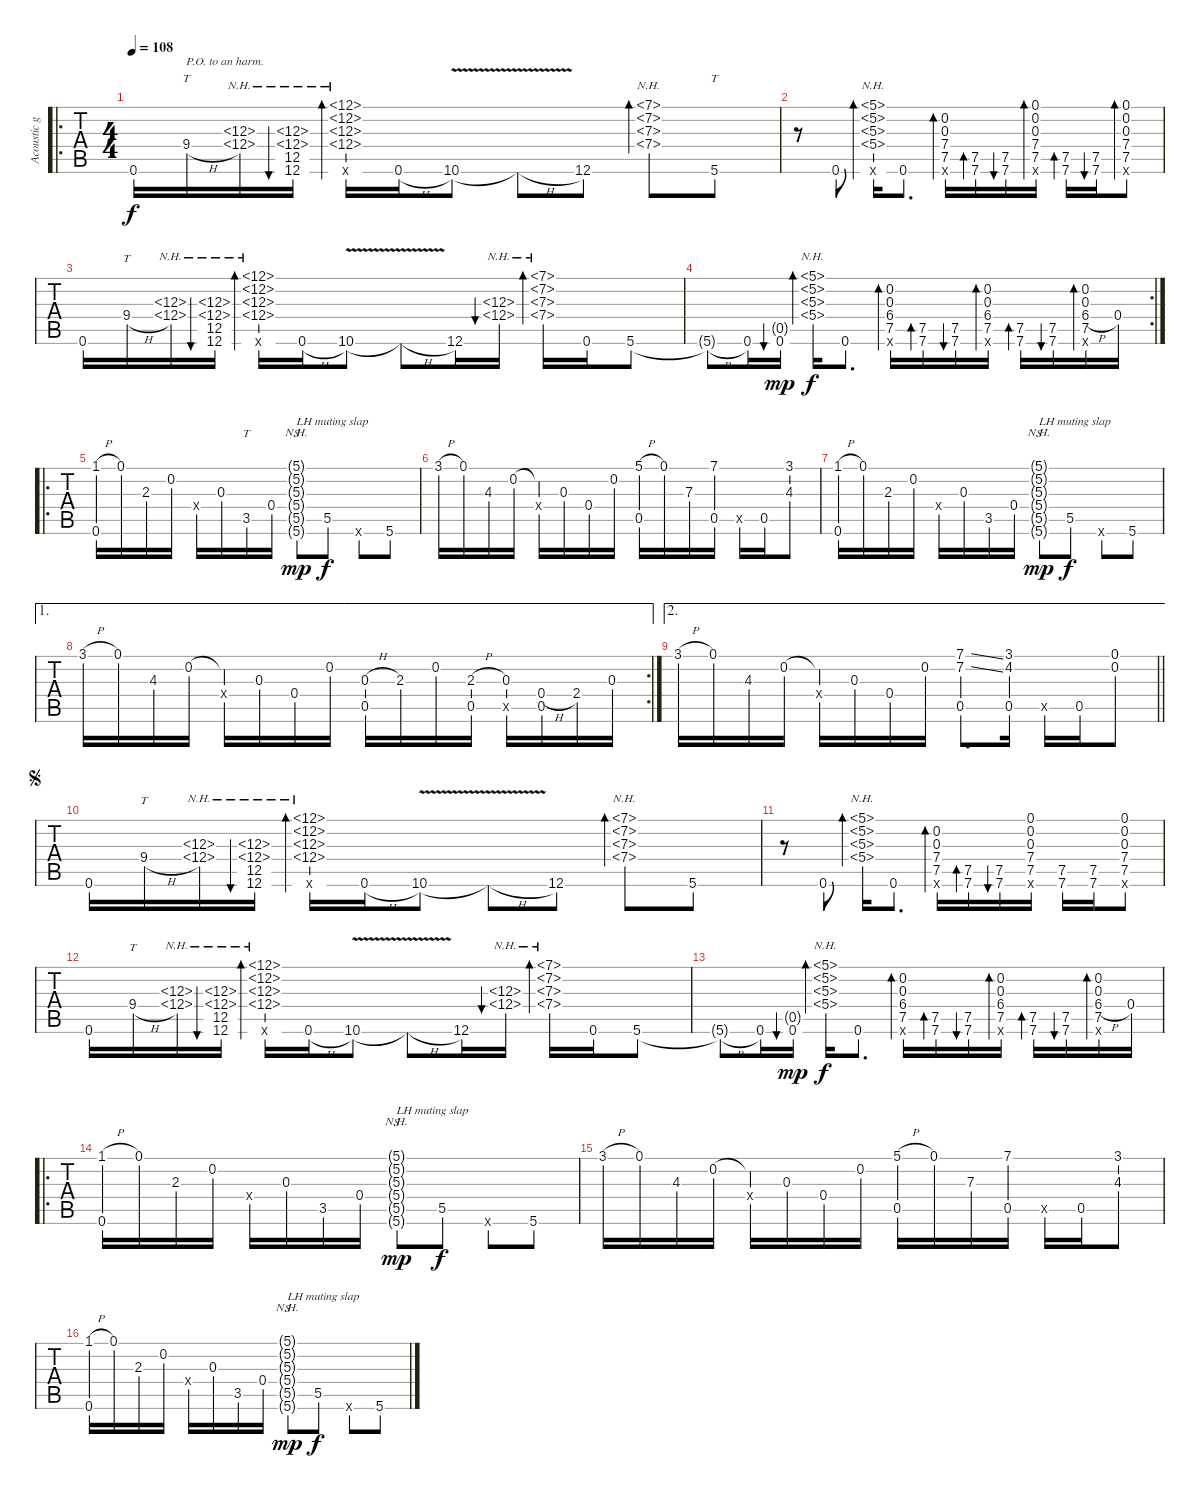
\track ("Acoustic guitar" "Acoustic g") {instrument acousticguitarsteel}
\staff {tabs}
\tuning (Eb4 B3 Gb3 E3 Ab2 Db2) {hide}
\ro
\ts (4 4)
\tempo 108
\clef g2
\ks b
0.6.16{dy f instrument acousticguitarsteel} 9.4{h lf 2}.16{tt txt "P.O. to an harm."} (12.3{nh} 12.4{nh}).16 (12.3{nh} 12.4{nh} 12.5 12.6{rf 1}).16{bu 60} (12.1{nh} 12.2{nh} 12.3{nh} 12.4{nh rf 3} 0.6{x rf 1}).16{bd 60} 0.6{h rf 1}.16 10.6{v lf 2}.8 10.6{h t}.8 12.6{lf 4}.8 (7.1{nh} 7.2{nh} 7.3{nh} 7.4{nh lf 2 rf 3}).8{bd 60} 5.6{st lf 2}.8{tt} |
\ks g#minor
r.8 0.6{rf 1}.8 (5.1{nh} 5.2{nh} 5.3{nh} 5.4{nh rf 3} 0.6{x rf 1}).16{bd 60} 0.6{rf 1}.8{d} (0.2 0.3 7.4 7.5{rf 3} 7.6{x rf 1}).16{bd 60} (7.5{rf 1} 7.6).16{bd 60} (7.5{rf 1} 7.6).16{bu 60} (0.1 0.2 0.3 7.4 7.5{rf 3} 7.6{x rf 1}).16{bd 60} (7.5{rf 1} 7.6).16{bd 60} (7.5{rf 1} 7.6).16{bu 60} (0.1 0.2 0.3 7.4 7.5{rf 3} 7.6{x rf 1}).8{bd 60} |
0.6.16 9.4{h}.16{tt} (12.3{nh} 12.4{nh}).16 (12.3{nh} 12.4{nh} 12.5 12.6).16{bu 60} (12.1{nh} 12.2{nh} 12.3{nh} 12.4{nh} 0.6{x}).16{bd 60} 0.6{h}.16 10.6{v}.8 10.6{h t}.8 12.6.16 (12.3{nh} 12.4{nh}).16{bu 60} (7.1{nh} 7.2{nh} 7.3{nh} 7.4{nh}).16{bd 60} 0.6.16 5.6.8 |
\rc 2
5.6{h t}.8 0.6.16 (0.5{g} 0.6).16{bu 60 dy mp} (5.1{nh} 5.2{nh} 5.3{nh} 5.4{nh}).16{bd 60 dy f} 0.6.8{d} (0.2 0.3 6.4 7.5 7.6{x}).16{bd 60} (7.5 7.6).16{bd 60} (7.5 7.6).16{bu 60} (0.2 0.3 6.4 7.5 7.6{x}).16{bd 60} (7.5 7.6).16{bd 60} (7.5 7.6).16{bu 60} (0.2 0.3 6.4{h} 7.5 7.6{x}).16{bd 60} 0.4.16 |
\ro
(1.1{h} 0.6).16 0.1.16 2.3.16 0.2.16 0.4{x rf 1}.16 0.3.16 3.5.16{tt} 0.4.16 (5.1{nh g} 5.2{nh g} 5.3{nh g} 5.4{nh g} 5.5{nh g lf 4} 5.6{nh g}).8{s txt "LH muting slap" dy mp} 5.5{lf 4}.8{dy f} 0.6{x rf 1}.8 5.6{lf 4}.8 |
3.1{h}.16 0.1.16 4.3.16 0.2.16 (0.2{t} 0.4{x rf 1}).16 0.3.16 0.4.16 0.2.16 (5.1{h} 0.5).16 0.1.16 7.3.16 (7.1 0.5).16 0.5{x}.16 0.5.16 (3.1 4.3).8 |
(1.1{h} 0.6).16 0.1.16 2.3.16 0.2.16 0.4{x}.16 0.3.16 3.5.16 0.4.16 (5.1{nh g} 5.2{nh g} 5.3{nh g} 5.4{nh g} 5.5{nh g} 5.6{nh g}).8{s txt "LH muting slap" dy mp} 5.5.8{dy f} 0.6{x}.8 5.6.8 |
\ae 1
\rc 2
3.1{h}.16 0.1.16 4.3.16 0.2.16 (0.2{t} 0.4{x}).16 0.3.16 0.4.16 0.2.16 (0.3{h} 0.5).16 2.3.16 0.2.16 (2.3{h} 0.5).16 (0.3 0.5{x}).16 (0.4{h} 0.5).16 2.4.16 0.3.16 |
\ae 2
\barLineRight lightlight
3.1{h}.16 0.1.16 4.3.16 0.2.16 (0.2{t} 0.4{x}).16 0.3.16 0.4.16 0.2.16 (7.1{ss} 7.2{ss} 0.5).8{d} (3.1 4.2 0.5).16 0.5{x}.16 0.5.16 (0.1 0.2).8 |
\jump segno
0.6.16 9.4{h}.16{tt} (12.3{nh} 12.4{nh}).16 (12.3{nh} 12.4{nh} 12.5 12.6).16{bu 60} (12.1{nh} 12.2{nh} 12.3{nh} 12.4{nh} 0.6{x}).16{bd 60} 0.6{h}.16 10.6{v}.8 10.6{h t}.8 12.6.8 (7.1{nh} 7.2{nh} 7.3{nh} 7.4{nh}).8{bd 60} 5.6{st}.8 |
r.8 0.6.8 (5.1{nh} 5.2{nh} 5.3{nh} 5.4{nh}).16{bd 60} 0.6.8{d} (0.2 0.3 7.4 7.5 7.6{x}).16{bd 60} (7.5 7.6).16{bd 60} (7.5 7.6).16{bu 60} (0.1 0.2 0.3 7.4 7.5 7.6{x}).16 (7.5 7.6).16 (7.5 7.6).16 (0.1 0.2 0.3 7.4 7.5 7.6{x}).8 |
0.6.16 9.4{h}.16{tt} (12.3{nh} 12.4{nh}).16 (12.3{nh} 12.4{nh} 12.5 12.6).16{bu 60} (12.1{nh} 12.2{nh} 12.3{nh} 12.4{nh} 0.6{x}).16{bd 60} 0.6{h}.16 10.6{v}.8 10.6{h t}.8 12.6.16 (12.3{nh} 12.4{nh}).16{bu 60} (7.1{nh} 7.2{nh} 7.3{nh} 7.4{nh}).16{bd 60} 0.6.16 5.6.8 |
5.6{h t}.8 0.6.16 (0.5{g} 0.6).16{bu 60 dy mp} (5.1{nh} 5.2{nh} 5.3{nh} 5.4{nh}).16{bd 60 dy f} 0.6.8{d} (0.2 0.3 6.4 7.5 7.6{x}).16{bd 60} (7.5 7.6).16{bd 60} (7.5 7.6).16{bu 60} (0.2 0.3 6.4 7.5 7.6{x}).16{bd 60} (7.5 7.6).16{bd 60} (7.5 7.6).16{bu 60} (0.2 0.3 6.4{h} 7.5 7.6{x}).16{bd 60} 0.4.16 |
\ro
(1.1{h} 0.6).16 0.1.16 2.3.16 0.2.16 0.4{x}.16 0.3.16 3.5.16 0.4.16 (5.1{nh g} 5.2{nh g} 5.3{nh g} 5.4{nh g} 5.5{nh g} 5.6{nh g}).8{s txt "LH muting slap" dy mp} 5.5.8{dy f} 0.6{x}.8 5.6.8 |
3.1{h}.16 0.1.16 4.3.16 0.2.16 (0.2{t} 0.4{x}).16 0.3.16 0.4.16 0.2.16 (5.1{h} 0.5).16 0.1.16 7.3.16 (7.1 0.5).16 0.5{x}.16 0.5.16 (3.1 4.3).8 |
(1.1{h} 0.6).16 0.1.16 2.3.16 0.2.16 0.4{x}.16 0.3.16 3.5.16 0.4.16 (5.1{nh g} 5.2{nh g} 5.3{nh g} 5.4{nh g} 5.5{nh g} 5.6{nh g}).8{s txt "LH muting slap" dy mp} 5.5.8{dy f} 0.6{x}.8 5.6.8
